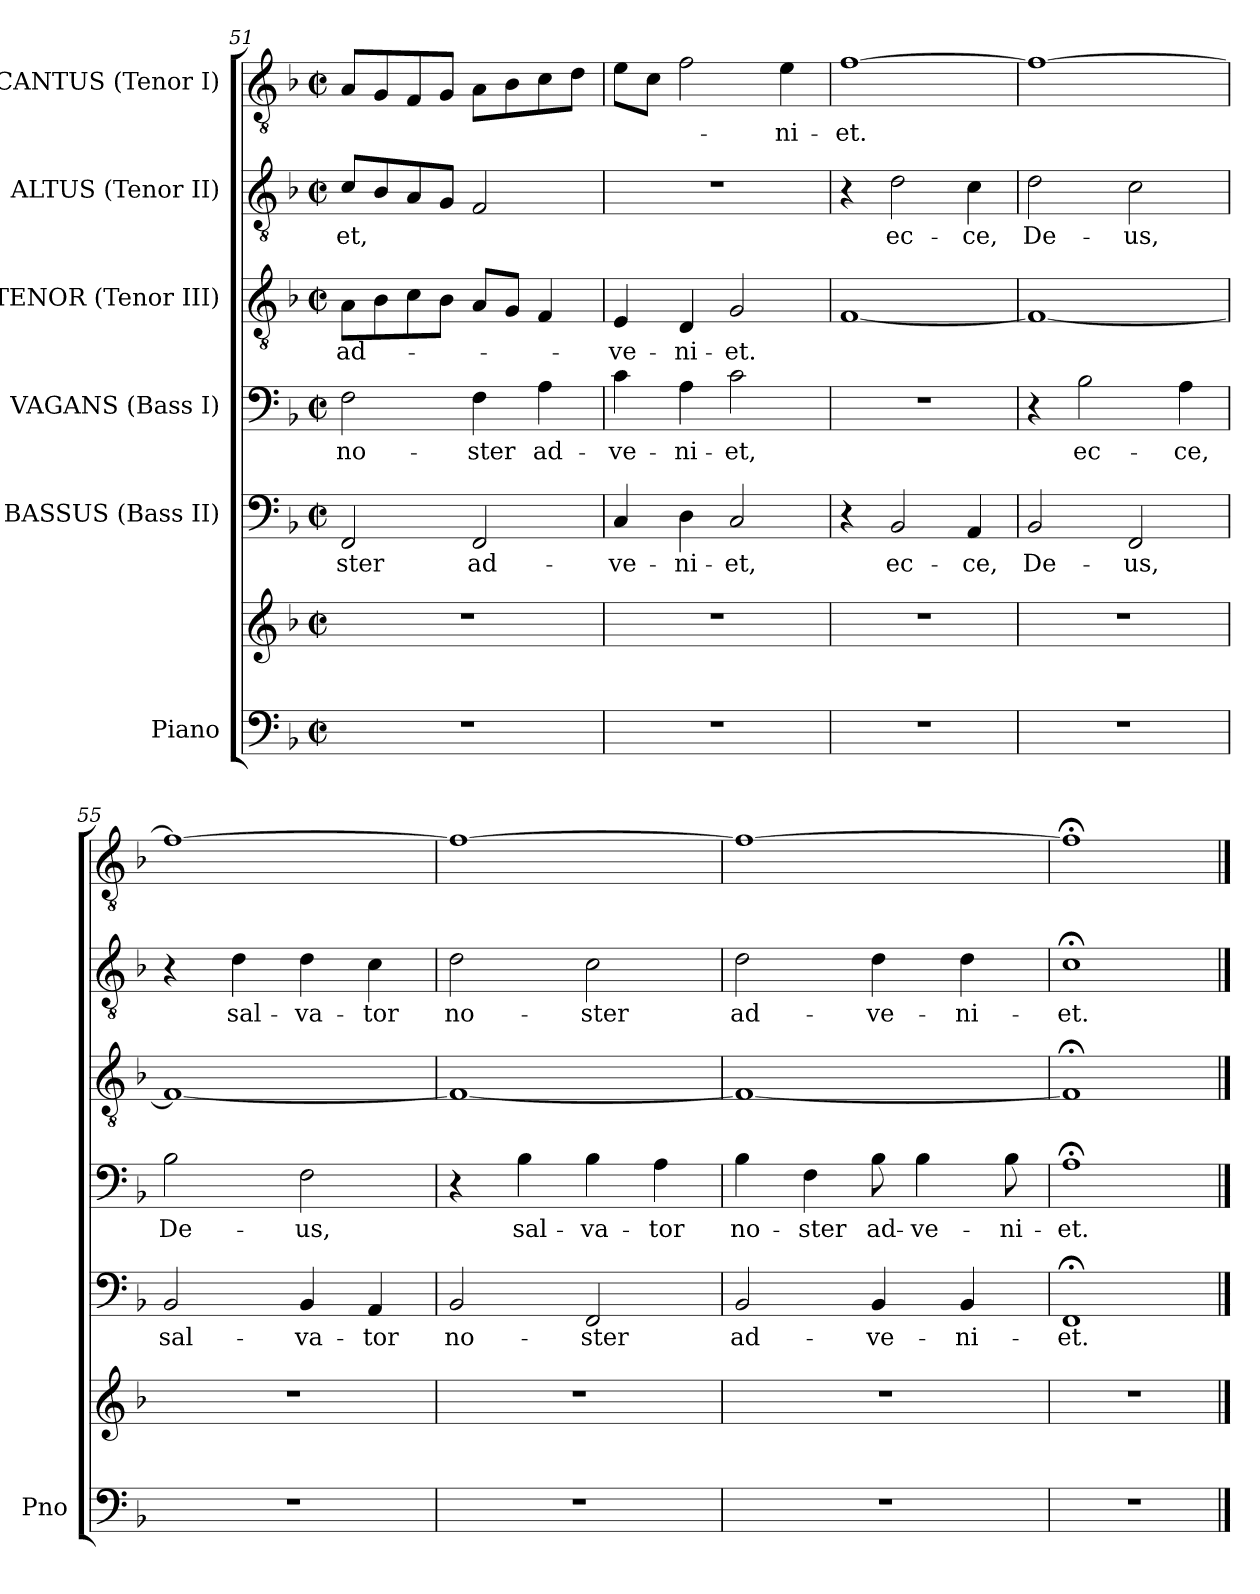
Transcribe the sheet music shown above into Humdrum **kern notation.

**kern	**kern	**kern	**text	**kern	**text	**kern	**text	**kern	**text	**kern	**text
*part6	*part6	*part5	*part5	*part4	*part4	*part3	*part3	*part2	*part2	*part1	*part1
*staff7	*staff6	*staff5	*staff5	*staff4	*staff4	*staff3	*staff3	*staff2	*staff2	*staff1	*staff1
*I"Piano	*	*I"BASSUS (Bass II)	*	*I"VAGANS (Bass I)	*	*I"TENOR (Tenor III)	*	*I"ALTUS (Tenor II)	*	*I"CANTUS (Tenor I)	*
*I'Pno	*	*	*	*	*	*	*	*	*	*	*
*clefF4	*clefG2	*clefF4	*	*clefF4	*	*clefGv2	*	*clefGv2	*	*clefGv2	*
*k[b-]	*k[b-]	*k[b-]	*	*k[b-]	*	*k[b-]	*	*k[b-]	*	*k[b-]	*
*F:	*F:	*F:	*	*F:	*	*F:	*	*F:	*	*F:	*
*M2/2	*M2/2	*M2/2	*	*M2/2	*	*M2/2	*	*M2/2	*	*M2/2	*
*met(c|)	*met(c|)	*met(c|)	*	*met(c|)	*	*met(c|)	*	*met(c|)	*	*met(c|)	*
=51	=51	=51	=51	=51	=51	=51	=51	=51	=51	=51	=51
1r	1r	2FF/	-ster	2F\	no-	8A\L	ad-	8c/L	-et,	8A/L	.
.	.	.	.	.	.	8B-\	.	8B-/	.	8G/	.
.	.	.	.	.	.	8c\	.	8A/	.	8F/	.
.	.	.	.	.	.	8B-\J	.	8G/J	.	8G/J	.
.	.	2FF/	ad-	4F\	-ster	8A/L	.	2F/	.	8A\L	.
.	.	.	.	.	.	8G/J	.	.	.	8B-\	.
.	.	.	.	4A\	ad-	4F/	.	.	.	8c\	.
.	.	.	.	.	.	.	.	.	.	8d\J	.
!!LO:LB:g=z
=52	=52	=52	=52	=52	=52	=52	=52	=52	=52	=52	=52
1r	1r	4C/	-ve-	4c\	-ve-	4E/	-ve-	1r	.	8e\L	-­-
.	.	.	.	.	.	.	.	.	.	8c\J	.
.	.	4D\	-ni-	4A\	-ni-	4D/	-ni-	.	.	2f\	.
.	.	2C/	-et,	2c\	-et,	2G/	-et.	.	.	.	.
.	.	.	.	.	.	.	.	.	.	4e\	-ni-
=53	=53	=53	=53	=53	=53	=53	=53	=53	=53	=53	=53
1r	1r	4r	.	1r	.	[1F	.	4r	.	[1f	-et.
.	.	2BB-/	ec-	.	.	.	.	2d\	ec-	.	.
.	.	4AA/	-ce,	.	.	.	.	4c\	-ce,	.	.
=54	=54	=54	=54	=54	=54	=54	=54	=54	=54	=54	=54
1r	1r	2BB-/	De-	4r	.	1F_	.	2d\	De-	1f_	.
.	.	.	.	2B-\	ec-	.	.	.	.	.	.
.	.	2FF/	-us,	.	.	.	.	2c\	-us,	.	.
.	.	.	.	4A\	-ce,	.	.	.	.	.	.
=55	=55	=55	=55	=55	=55	=55	=55	=55	=55	=55	=55
1r	1r	2BB-/	sal-	2B-\	De-	1F_	.	4r	.	1f_	.
.	.	.	.	.	.	.	.	4d\	sal-	.	.
.	.	4BB-/	-va-	2F\	-us,	.	.	4d\	-va-	.	.
.	.	4AA/	-tor	.	.	.	.	4c\	-tor	.	.
=56	=56	=56	=56	=56	=56	=56	=56	=56	=56	=56	=56
1r	1r	2BB-/	no-	4r	.	1F_	.	2d\	no-	1f_	.
.	.	.	.	4B-\	sal-	.	.	.	.	.	.
.	.	2FF/	-ster	4B-\	-va-	.	.	2c\	-ster	.	.
.	.	.	.	4A\	-tor	.	.	.	.	.	.
=57	=57	=57	=57	=57	=57	=57	=57	=57	=57	=57	=57
1r	1r	2BB-/	ad-	4B-\	no-	1F_	.	2d\	ad-	1f_	.
.	.	.	.	4F\	-ster	.	.	.	.	.	.
.	.	4BB-/	-ve-	8B-\	ad-	.	.	4d\	-ve-	.	.
.	.	.	.	4B-\	-ve-	.	.	.	.	.	.
.	.	4BB-/	-ni-	.	.	.	.	4d\	-ni-	.	.
.	.	.	.	8B-\	-ni-	.	.	.	.	.	.
=58	=58	=58	=58	=58	=58	=58	=58	=58	=58	=58	=58
1r	1r	1FF;<	-et.	1A;<	-et.	1F;<]	.	1c;<	-et.	1f;<]	.
==	==	==	==	==	==	==	==	==	==	==	==
*-	*-	*-	*-	*-	*-	*-	*-	*-	*-	*-	*-
